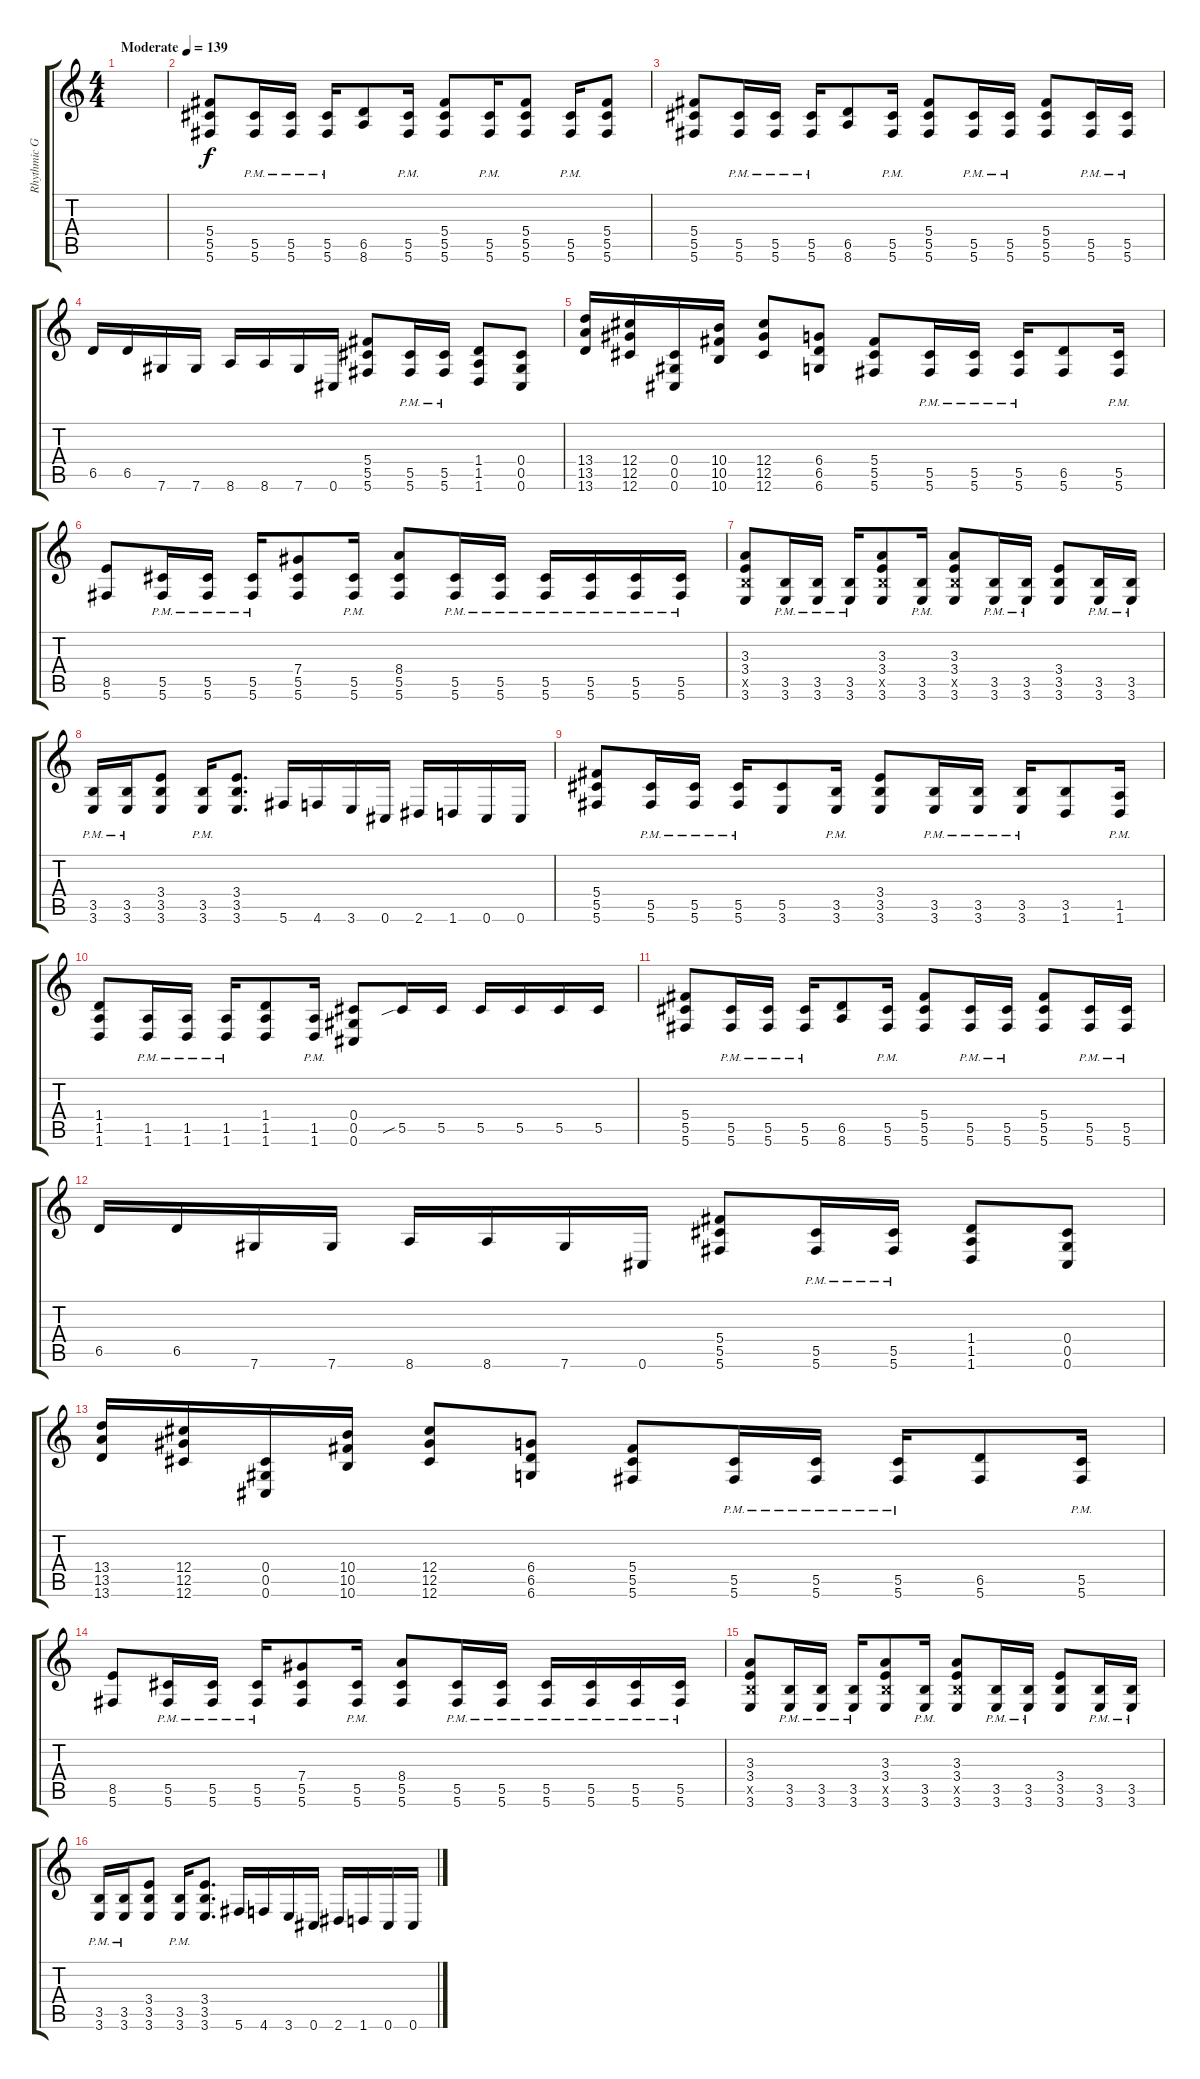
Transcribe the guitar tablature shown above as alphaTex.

\track ("Rhythmic Guitar" "Rhythmic G") {instrument distortionguitar}
\staff {score tabs}
\tuning (Eb4 Bb3 Gb3 Db3 Ab2 Db2) {hide}
\ts (4 4)
\tempo (139 "Moderate")
\clef g2
\ks c
|
(5.4 5.5 5.6).8{instrument overdrivenguitar} (5.5{pm} 5.6{pm}).16 (5.5{pm} 5.6{pm}).16 (5.5{pm} 5.6{pm}).16 (6.5 8.6).8 (5.5{pm} 5.6{pm}).16 (5.4 5.5 5.6).8 (5.5{pm} 5.6{pm}).16 (5.4 5.5 5.6).8 (5.5{pm} 5.6{pm}).16 (5.4 5.5 5.6).8 |
(5.4 5.5 5.6).8{instrument distortionguitar} (5.5{pm} 5.6{pm}).16 (5.5{pm} 5.6{pm}).16 (5.5{pm} 5.6{pm}).16 (6.5 8.6).8 (5.5{pm} 5.6{pm}).16 (5.4 5.5 5.6).8 (5.5{pm} 5.6{pm}).16 (5.5{pm} 5.6{pm}).16 (5.4 5.5 5.6).8 (5.5{pm} 5.6{pm}).16 (5.5{pm} 5.6{pm}).16 |
6.5.16 6.5.16 7.6.16 7.6.16 8.6.16 8.6.16 7.6.16 0.6.16 (5.4 5.5 5.6).8 (5.5{pm} 5.6{pm}).16 (5.5{pm} 5.6{pm}).16 (1.4 1.5 1.6).8 (0.4 0.5 0.6).8 |
(13.4 13.5 13.6).16 (12.4 12.5 12.6).16 (0.4 0.5 0.6).16 (10.4 10.5 10.6).16 (12.4 12.5 12.6).8 (6.4 6.5 6.6).8 (5.4 5.5 5.6).8 (5.5{pm} 5.6{pm}).16 (5.5{pm} 5.6{pm}).16 (5.5{pm} 5.6{pm}).16 (6.5 5.6).8 (5.5{pm} 5.6{pm}).16 |
(8.5 5.6).8 (5.5{pm} 5.6{pm}).16 (5.5{pm} 5.6{pm}).16 (5.5{pm} 5.6{pm}).16 (7.4 5.5 5.6).8 (5.5{pm} 5.6{pm}).16 (8.4 5.5 5.6).8 (5.5{pm} 5.6{pm}).16 (5.5{pm} 5.6{pm}).16 (5.5{pm} 5.6{pm}).16 (5.5{pm} 5.6{pm}).16 (5.5{pm} 5.6{pm}).16 (5.5{pm} 5.6{pm}).16 |
(3.3 3.4 3.5{x} 3.6).8 (3.5{pm} 3.6{pm}).16 (3.5{pm} 3.6{pm}).16 (3.5{pm} 3.6{pm}).16 (3.3 3.4 3.5{x} 3.6).8 (3.5{pm} 3.6{pm}).16 (3.3 3.4 3.5{x} 3.6).8 (3.5{pm} 3.6{pm}).16 (3.5{pm} 3.6{pm}).16 (3.4 3.5 3.6).8 (3.5{pm} 3.6{pm}).16 (3.5{pm} 3.6{pm}).16 |
(3.5{pm} 3.6{pm}).16 (3.5{pm} 3.6{pm}).16 (3.4 3.5 3.6).8 (3.5{pm} 3.6{pm}).16 (3.4 3.5 3.6).8{d} 5.6.16 4.6.16 3.6.16 0.6.16 2.6.16 1.6.16 0.6.16 0.6.16 |
(5.4 5.5 5.6).8 (5.5{pm} 5.6{pm}).16 (5.5{pm} 5.6{pm}).16 (5.5{pm} 5.6{pm}).16 (5.5 3.6).8 (3.5{pm} 3.6{pm}).16 (3.4 3.5 3.6).8 (3.5{pm} 3.6{pm}).16 (3.5{pm} 3.6{pm}).16 (3.5{pm} 3.6{pm}).16 (3.5 1.6).8 (1.5{pm} 1.6{pm}).16 |
(1.4 1.5 1.6).8 (1.5{pm} 1.6{pm}).16 (1.5{pm} 1.6{pm}).16 (1.5{pm} 1.6{pm}).16 (1.4 1.5 1.6).8 (1.5{pm} 1.6{pm}).16 (0.4 0.5 0.6).8 5.5{sib}.16 5.5.16 5.5.16 5.5.16 5.5.16 5.5.16 |
(5.4 5.5 5.6).8 (5.5{pm} 5.6{pm}).16 (5.5{pm} 5.6{pm}).16 (5.5{pm} 5.6{pm}).16 (6.5 8.6).8 (5.5{pm} 5.6{pm}).16 (5.4 5.5 5.6).8 (5.5{pm} 5.6{pm}).16 (5.5{pm} 5.6{pm}).16 (5.4 5.5 5.6).8 (5.5{pm} 5.6{pm}).16 (5.5{pm} 5.6{pm}).16 |
6.5.16 6.5.16 7.6.16 7.6.16 8.6.16 8.6.16 7.6.16 0.6.16 (5.4 5.5 5.6).8 (5.5{pm} 5.6{pm}).16 (5.5{pm} 5.6{pm}).16 (1.4 1.5 1.6).8 (0.4 0.5 0.6).8 |
(13.4 13.5 13.6).16 (12.4 12.5 12.6).16 (0.4 0.5 0.6).16 (10.4 10.5 10.6).16 (12.4 12.5 12.6).8 (6.4 6.5 6.6).8 (5.4 5.5 5.6).8 (5.5{pm} 5.6{pm}).16 (5.5{pm} 5.6{pm}).16 (5.5{pm} 5.6{pm}).16 (6.5 5.6).8 (5.5{pm} 5.6{pm}).16 |
(8.5 5.6).8 (5.5{pm} 5.6{pm}).16 (5.5{pm} 5.6{pm}).16 (5.5{pm} 5.6{pm}).16 (7.4 5.5 5.6).8 (5.5{pm} 5.6{pm}).16 (8.4 5.5 5.6).8 (5.5{pm} 5.6{pm}).16 (5.5{pm} 5.6{pm}).16 (5.5{pm} 5.6{pm}).16 (5.5{pm} 5.6{pm}).16 (5.5{pm} 5.6{pm}).16 (5.5{pm} 5.6{pm}).16 |
(3.3 3.4 3.5{x} 3.6).8 (3.5{pm} 3.6{pm}).16 (3.5{pm} 3.6{pm}).16 (3.5{pm} 3.6{pm}).16 (3.3 3.4 3.5{x} 3.6).8 (3.5{pm} 3.6{pm}).16 (3.3 3.4 3.5{x} 3.6).8 (3.5{pm} 3.6{pm}).16 (3.5{pm} 3.6{pm}).16 (3.4 3.5 3.6).8 (3.5{pm} 3.6{pm}).16 (3.5{pm} 3.6{pm}).16 |
(3.5{pm} 3.6{pm}).16 (3.5{pm} 3.6{pm}).16 (3.4 3.5 3.6).8 (3.5{pm} 3.6{pm}).16 (3.4 3.5 3.6).8{d} 5.6.16 4.6.16 3.6.16 0.6.16 2.6.16 1.6.16 0.6.16 0.6.16
